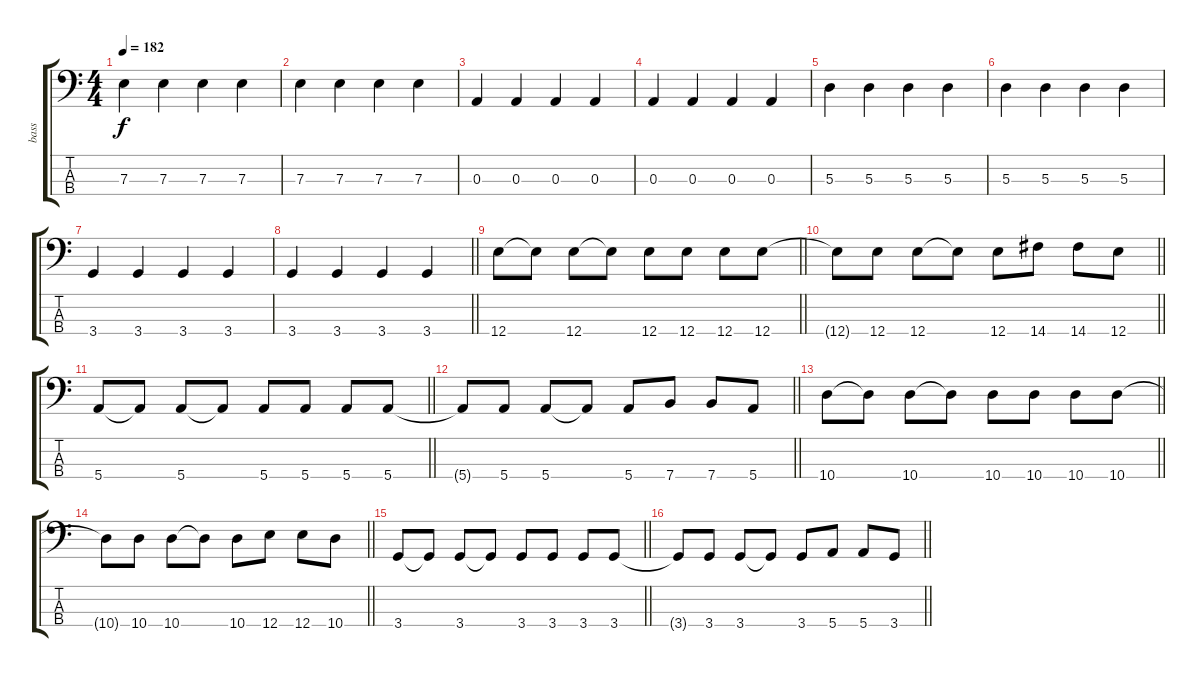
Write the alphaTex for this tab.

\track ("bass" "bass") {instrument electricbassfinger}
\staff {score tabs}
\tuning (G2 D2 A1 E1) {hide}
\ts (4 4)
\tempo 182
\clef f4
\ks c
7.3.4{dy f} 7.3.4 7.3.4 7.3.4 |
7.3.4 7.3.4 7.3.4 7.3.4 |
0.3.4 0.3.4 0.3.4 0.3.4 |
0.3.4 0.3.4 0.3.4 0.3.4 |
5.3.4 5.3.4 5.3.4 5.3.4 |
5.3.4 5.3.4 5.3.4 5.3.4 |
3.4.4 3.4.4 3.4.4 3.4.4 |
\barLineRight lightlight
3.4.4 3.4.4 3.4.4 3.4.4 |
\barLineRight lightlight
12.4.8 12.4{t}.8 12.4.8 12.4{t}.8 12.4.8 12.4.8 12.4.8 12.4.8 |
\barLineRight lightlight
12.4{t}.8 12.4.8 12.4.8 12.4{t}.8 12.4.8 14.4.8 14.4.8 12.4.8 |
\barLineRight lightlight
5.4.8 5.4{t}.8 5.4.8 5.4{t}.8 5.4.8 5.4.8 5.4.8 5.4.8 |
\barLineRight lightlight
5.4{t}.8 5.4.8 5.4.8 5.4{t}.8 5.4.8 7.4.8 7.4.8 5.4.8 |
\barLineRight lightlight
10.4.8 10.4{t}.8 10.4.8 10.4{t}.8 10.4.8 10.4.8 10.4.8 10.4.8 |
\barLineRight lightlight
10.4{t}.8 10.4.8 10.4.8 10.4{t}.8 10.4.8 12.4.8 12.4.8 10.4.8 |
\barLineRight lightlight
3.4.8 3.4{t}.8 3.4.8 3.4{t}.8 3.4.8 3.4.8 3.4.8 3.4.8 |
\barLineRight lightlight
3.4{t}.8 3.4.8 3.4.8 3.4{t}.8 3.4.8 5.4.8 5.4.8 3.4.8
